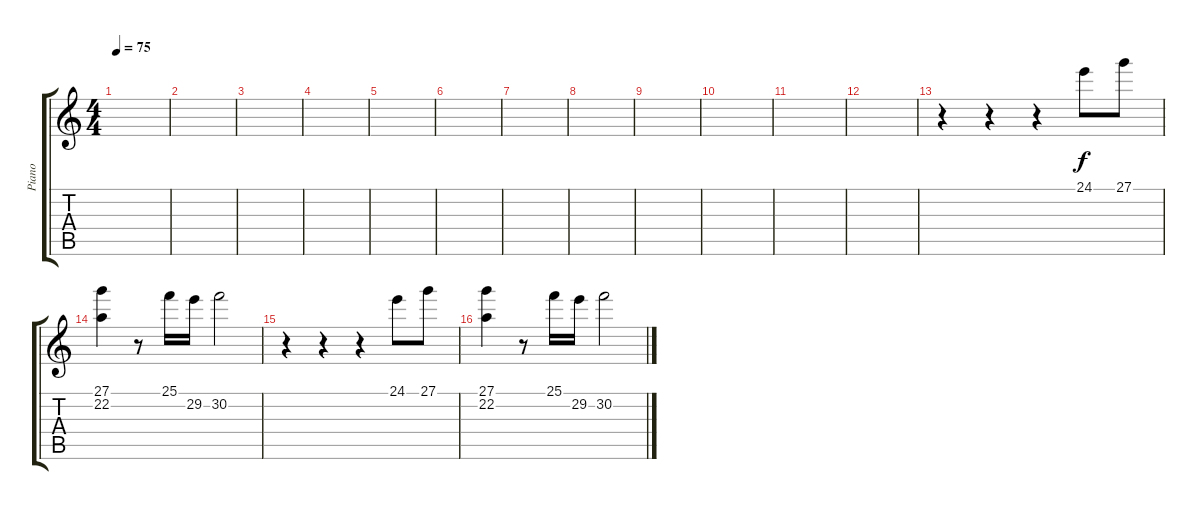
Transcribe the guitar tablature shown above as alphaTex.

\track ("Piano" "Piano") {instrument acousticgrandpiano}
\staff {score tabs}
\tuning (E4 B3 G3 D3 A2 E2) {hide}
\ts (4 4)
\tempo 75
\clef g2
\ks c
|
|
|
|
|
|
|
|
|
|
|
|
r.4 r.4 r.4 24.1.8 27.1.8 |
(27.1 22.2).4 r.8 25.1.16 29.2.16 30.2.2 |
r.4 r.4 r.4 24.1.8 27.1.8 |
(27.1 22.2).4 r.8 25.1.16 29.2.16 30.2.2
